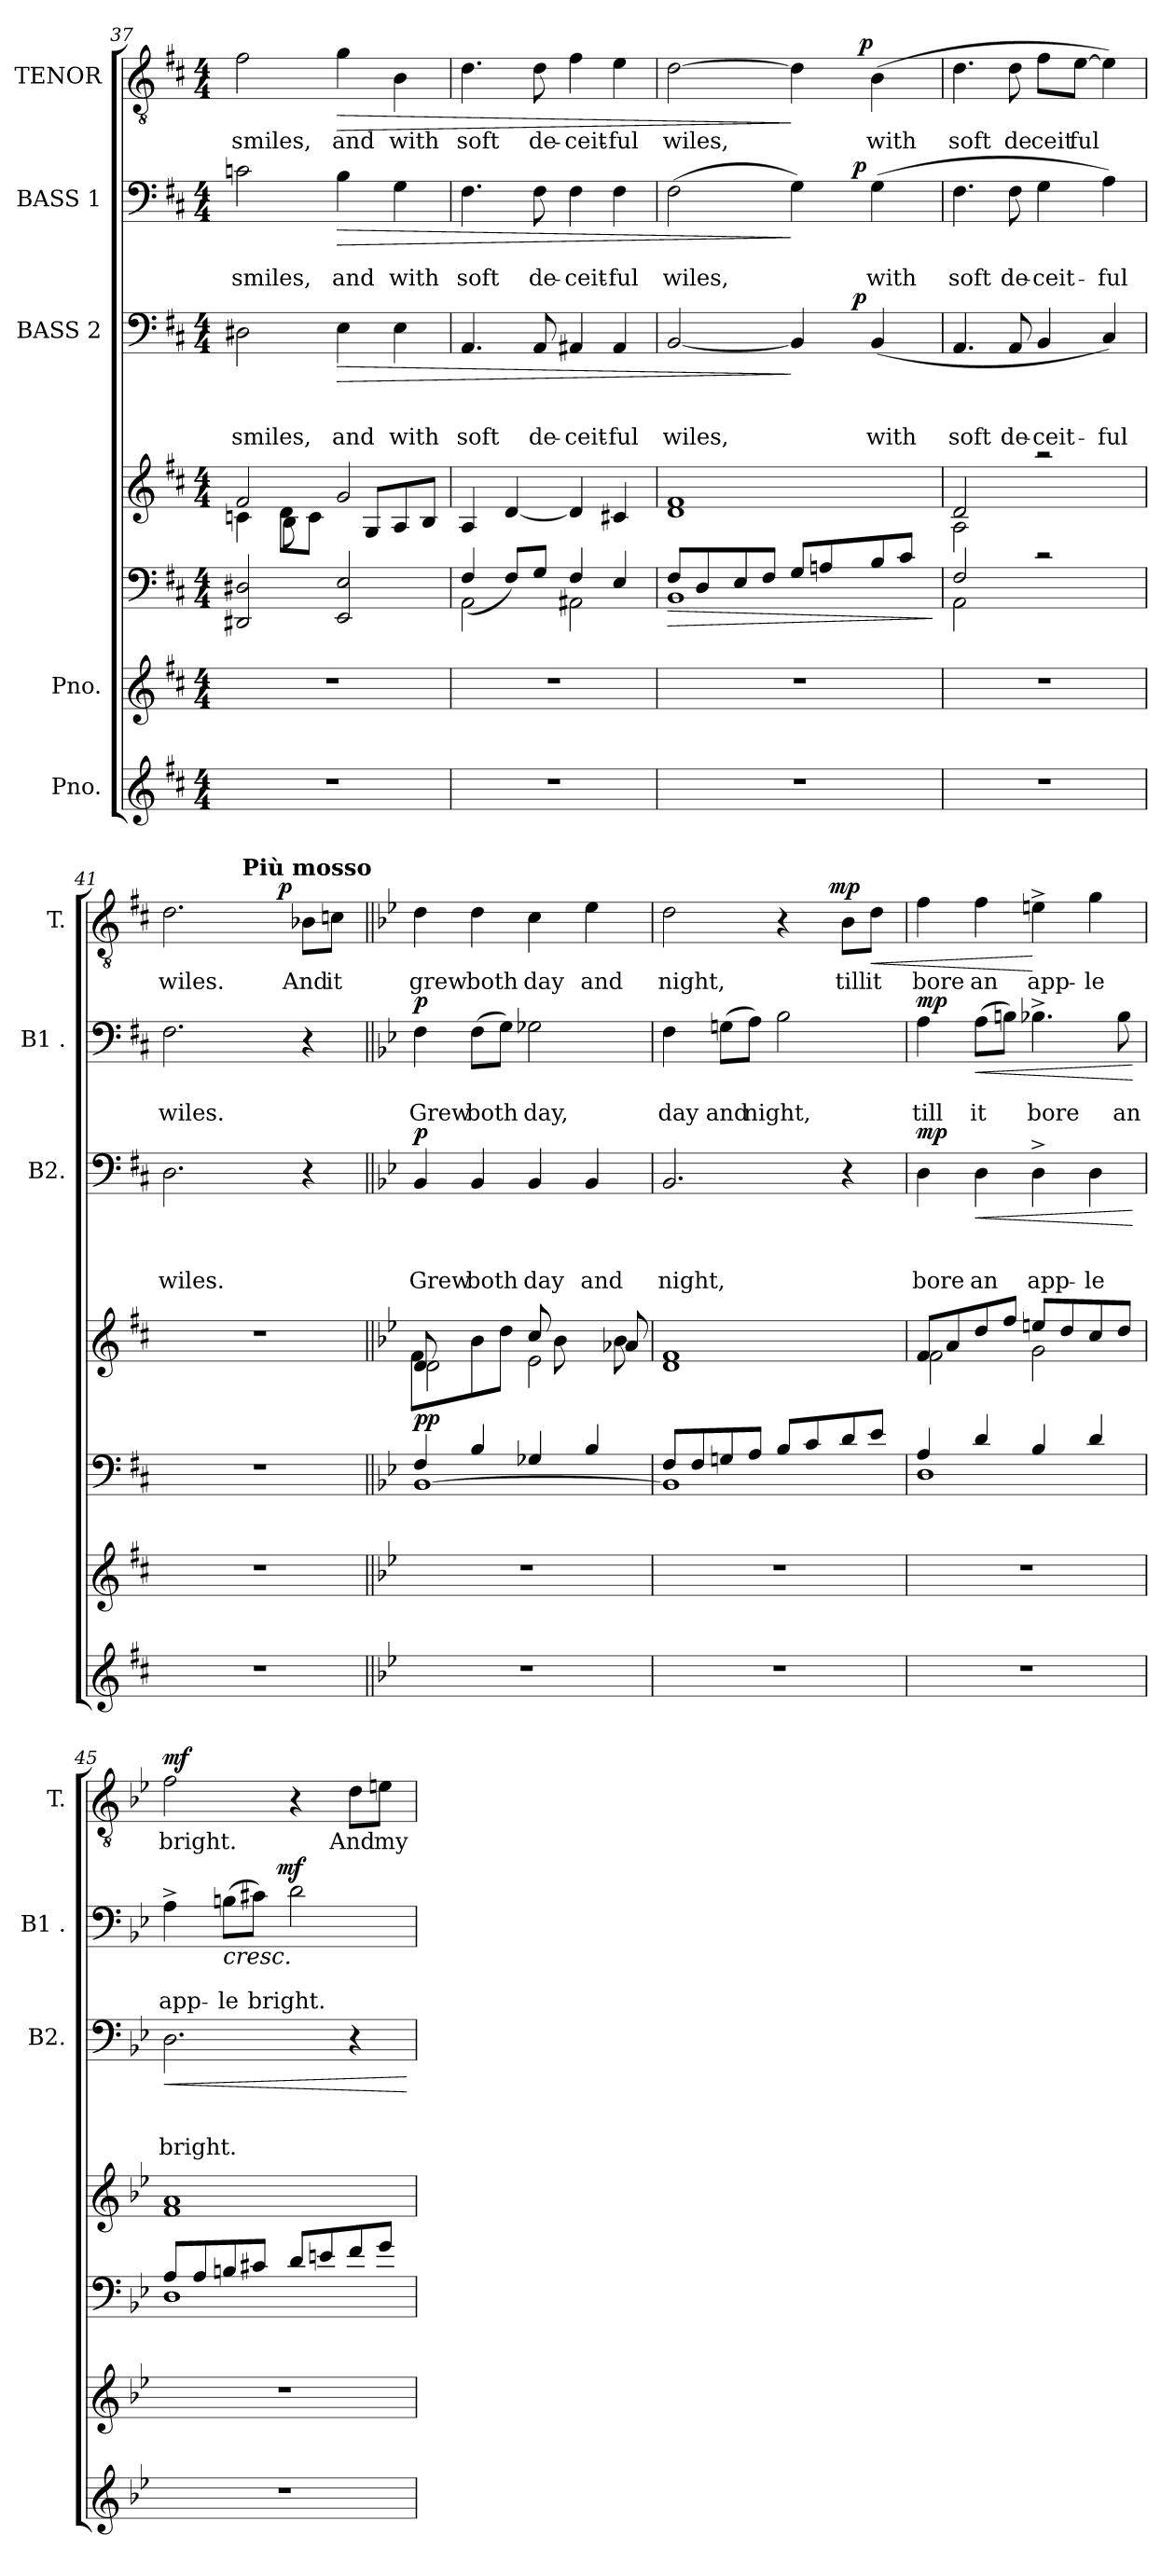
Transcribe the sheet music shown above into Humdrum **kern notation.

**kern	**kern	**kern	**dynam	**kern	**dynam	**kern	**text	**text	**text	**dynam	**kern	**text	**text	**dynam	**kern	**text	**dynam
*part7	*part6	*part5	*part5	*part4	*part4	*part3	*part3	*part3	*part3	*part3	*part2	*part2	*part2	*part2	*part1	*part1	*part1
*staff7	*staff6	*staff5	*staff5	*staff4	*staff4	*staff3	*staff3	*staff3	*staff3	*staff3	*staff2	*staff2	*staff2	*staff2	*staff1	*staff1	*staff1
*I"Pno.	*I"Pno.	*	*	*	*	*I"BASS 2	*	*	*	*	*I"BASS 1	*	*	*	*I"TENOR	*	*
*	*	*	*	*	*	*I'B2.	*	*	*	*	*I'B1 .	*	*	*	*I'T.	*	*
*clefG2	*clefG2	*clefF4	*	*clefG2	*	*clefF4	*	*	*	*	*clefF4	*	*	*	*clefGv2	*	*
*k[f#c#]	*k[f#c#]	*k[f#c#]	*	*k[f#c#]	*	*k[f#c#]	*	*	*	*	*k[f#c#]	*	*	*	*k[f#c#]	*	*
*D:	*D:	*D:	*	*D:	*	*D:	*	*	*	*	*D:	*	*	*	*D:	*	*
*M4/4	*M4/4	*M4/4	*	*M4/4	*	*M4/4	*	*	*	*	*M4/4	*	*	*	*M4/4	*	*
=37	=37	=37	=37	=37	=37	=37	=37	=37	=37	=37	=37	=37	=37	=37	=37	=37	=37
*	*	*	*	*^	*	*	*	*	*	*	*	*	*	*	*	*	*
*	*	*	*	*	*^	*	*	*	*	*	*	*	*	*	*	*	*	*
!	!	!	!	!	!	!	!	!	!	!	!LO:LY:b	!	!	!	!LO:LY:b	!	!	!LO:LY:b	!
1r	1r	2DD#X/ 2D#X/	.	2f#/	4cn\	4ryy	.	2D#X\	.	.	smiles,	.	2cn\	.	smiles,	.	2f#\	smiles,	.
.	.	.	.	.	8d\L	8B\	.	.	.	.	.	.	.	.	.	.	.	.	.
.	.	.	.	.	8c\J	4ryy	.	.	.	.	.	.	.	.	.	.	.	.	.
!	!	!	!	!	!	!	!	!	!	!	!LO:LY:b	!LO:HP:b	!	!	!LO:LY:b	!LO:HP:b	!	!LO:LY:b	!LO:HP:b
.	.	2EE/ 2E/	.	2ryy	2g/	.	.	4E\	.	.	and	>	4B\	.	and	>	4g\	and	>
.	.	.	.	.	.	8G/L	.	.	.	.	.	.	.	.	.	.	.	.	.
!	!	!	!	!	!	!	!	!	!	!	!LO:LY:b	!	!	!	!LO:LY:b	!	!	!LO:LY:b	!
.	.	.	.	.	.	8A/	.	4E\	.	.	with	.	4G\	.	with	.	4B\	with	.
.	.	.	.	.	.	8B/J	.	.	.	.	.	.	.	.	.	.	.	.	.
=38	=38	=38	=38	=38	=38	=38	=38	=38	=38	=38	=38	=38	=38	=38	=38	=38	=38	=38	=38
*	*	*^	*	*	*	*	*	*	*	*	*	*	*	*	*	*	*	*	*
!	!	!	!	!	!	!	!	!	!	!	!	!LO:LY:b	!	!	!	!LO:LY:b	!	!	!LO:LY:b	!
*	*	*	*	*	*v	*v	*v	*	*	*	*	*	*	*	*	*	*	*	*	*
1r	1r	2AA\	(4F#/	.	4A/	.	4.AA/	.	.	soft	.	4.F#\	.	soft	.	4.d\	soft	.
.	.	.	8F#/L)	.	[<4d/	.	.	.	.	.	.	.	.	.	.	.	.	.
!	!	!	!	!	!	!	!	!	!	!LO:LY:b	!	!	!	!LO:LY:b	!	!	!LO:LY:b	!
.	.	.	8G/J	.	.	.	8AA/	.	.	de-	.	8F#\	.	de-	.	8d\	de-	.
!	!	!	!	!	!	!	!	!	!	!LO:LY:b	!	!	!	!LO:LY:b	!	!	!LO:LY:b	!
.	.	4F#/	2AA#X\	.	4d/]	.	4AA#X/	.	.	-ceit-	.	4F#\	.	-ceit-	.	4f#\	-ceit-	.
!	!	!	!	!	!	!	!	!	!	!LO:LY:b:rj	!	!	!	!LO:LY:b:rj	!	!	!LO:LY:b:rj	!
.	.	4E/	.	.	4c#X/	.	4AA#/	.	.	-ful	.	4F#\	.	-ful	.	4e\	-ful	.
=39	=39	=39	=39	=39	=39	=39	=39	=39	=39	=39	=39	=39	=39	=39	=39	=39	=39	=39
!	!	!	!	!LO:HP:b	!	!	!	!	!	!LO:LY:b	!	!	!	!LO:LY:b	!	!	!LO:LY:b	!
*	*	*	*	*	*^	*	*^	*	*	*	*	*^	*	*	*	*^	*	*
1r	1r	1BB	8F#/L	>	1d 1f#	8.ryy	.	[<2BB/	3%2ryy	.	.	wiles,	.	(>2F#\	3%2ryy	.	wiles,	.	[>2d\	2ryy	wiles,	.
.	.	.	8D/	.	.	.	.	.	.	.	.	.	.	.	.	.	.	.	.	.	.	.
.	.	.	.	.	.	2ryy	.	.	.	.	.	.	.	.	.	.	.	.	.	.	.	.
.	.	.	8E/	.	.	.	.	.	.	.	.	.	.	.	.	.	.	.	.	.	.	.
.	.	.	8F#/J	.	.	.	.	.	.	.	.	.	.	.	.	.	.	.	.	.	.	.
.	.	.	8G/L	.	.	.	.	4BB/]	.	.	.	.	]	4G\)	.	.	.	]	4d\]	8..ryy	.	]
.	.	.	8An/	.	.	.	.	.	.	.	.	.	.	.	.	.	.	.	.	.	.	.
.	.	.	.	.	.	.	.	.	24ryy	.	.	.	.	.	24ryy	.	.	.	.	.	.	.
.	.	.	.	.	.	4ryy	.	.	.	.	.	.	.	.	.	.	.	.	.	.	.	.
!	!	!	!	!	!	!	!	!	!	!	!	!	!LO:DY:a	!	!	!	!	!LO:DY:a	!	!	!	!
.	.	.	.	.	.	.	.	.	6..ryy	.	.	.	p	.	6..ryy	.	.	p	.	.	.	.
!	!	!	!	!	!	!	!	!	!	!	!	!	!	!	!	!	!	!	!	!	!	!LO:DY:a
.	.	.	.	.	.	.	.	.	.	.	.	.	.	.	.	.	.	.	.	4ryy	.	p
!	!	!	!	!	!	!	!	!	!	!	!	!LO:LY:b	!	!	!	!	!LO:LY:b	!	!	!	!LO:LY:b	!
.	.	.	8B/	.	.	.	.	(4BB/	.	.	.	with	.	(>4G\	.	.	with	.	(>4B\	.	with	.
.	.	.	8c#/J	.	.	.	.	.	.	.	.	.	.	.	.	.	.	.	.	.	.	.
.	.	.	.	.	.	32ryy	.	.	.	.	.	.	.	.	.	.	.	.	.	.	.	.
.	.	.	.	.	.	32ryy	.	.	.	.	.	.	.	.	.	.	.	.	.	32ryy	.	.
*	*	*v	*v	*	*	*	*	*	*	*	*	*	*	*	*	*	*	*	*	*	*	*
*	*	*	*	*v	*v	*	*	*	*	*	*	*	*	*	*	*	*	*	*	*	*
.	.	.	]	.	.	.	.	.	.	.	.	.	.	.	.	.	.	.	.	.
=40	=40	=40	=40	=40	=40	=40	=40	=40	=40	=40	=40	=40	=40	=40	=40	=40	=40	=40	=40	=40
*	*	*^	*	*^	*	*	*	*	*	*	*	*	*	*	*	*	*	*	*	*
!	!	!	!	!	!	!	!	!	!	!	!	!LO:LY:b	!	!	!	!	!LO:LY:b	!	!	!	!LO:LY:b	!
*	*	*	*	*	*	*	*	*v	*v	*	*	*	*	*	*	*	*	*	*v	*v	*	*
*	*	*	*	*	*	*	*	*	*	*	*	*	*v	*v	*	*	*	*	*	*
1r	1r	2AA\	2F#/	.	2A\	2d/	.	4.AA/	.	.	soft	.	4.F#\	.	soft	.	4.d\	soft	.
!	!	!	!	!	!	!	!	!	!	!	!LO:LY:b	!	!	!	!LO:LY:b	!	!	!LO:LY:b	!
.	.	.	.	.	.	.	.	8AA/	.	.	de-	.	8F#\	.	de-	.	8d\	de	.
!	!	!	!	!	!	!	!	!	!	!	!LO:LY:b	!	!	!	!LO:LY:b	!	!	!LO:LY:b	!
.	.	2rc	2ryy	.	2raa	2ryy	.	4BB/	.	.	-ceit-	.	4G\	.	-ceit-	.	8f#\L	ceit	.
!	!	!	!	!	!	!	!	!	!	!	!	!	!	!	!	!	!	!LO:LY:b	!
.	.	.	.	.	.	.	.	.	.	.	.	.	.	.	.	.	[>8e\J	ful	.
!	!	!	!	!	!	!	!	!	!	!	!LO:LY:b	!	!	!	!LO:LY:b	!	!	!	!
.	.	.	.	.	.	.	.	4C#/)	.	.	-ful	.	4A\)	.	-ful	.	4e\])	.	.
*	*	*v	*v	*	*	*	*	*	*	*	*	*	*	*	*	*	*	*	*
*	*	*	*	*v	*v	*	*	*	*	*	*	*	*	*	*	*	*	*
!!LO:LB:g=z
=41	=41	=41	=41	=41	=41	=41	=41	=41	=41	=41	=41	=41	=41	=41	=41	=41	=41
!	!	!	!	!	!	!	!	!	!LO:LY:b	!	!	!	!LO:LY:b	!	!	!LO:LY:b	!
*	*	*	*	*	*	*	*	*	*	*	*	*	*	*	*^	*	*
*	*	*	*	*	*	*	*	*	*	*	*	*	*	*	*	*^	*	*
1r	1r	1r	.	1r	.	2.D\	.	.	wiles.	.	2.F#\	.	wiles.	.	2.d\	2ryy	2ryy	wiles.	.
.	.	.	.	.	.	.	.	.	.	.	.	.	.	.	.	8ryy	32ryy	.	.
!	!	!	!	!	!	!	!	!	!	!	!	!	!	!	!	!	!LO:TX:a:B:t=Più mosso	!	!
.	.	.	.	.	.	.	.	.	.	.	.	.	.	.	.	.	4...ryy	.	.
.	.	.	.	.	.	.	.	.	.	.	.	.	.	.	.	32ryy	.	.	.
!	!	!	!	!	!	!	!	!	!	!	!	!	!	!	!	!	!	!	!LO:DY:a
.	.	.	.	.	.	.	.	.	.	.	.	.	.	.	.	4ryy	.	.	p
!	!	!	!	!	!	!	!	!	!	!	!	!	!	!	!	!	!	!LO:LY:b	!
.	.	.	.	.	.	4r	.	.	.	.	4r	.	.	.	8B-X\L	.	.	And	.
!	!	!	!	!	!	!	!	!	!	!	!	!	!	!	!	!	!	!LO:LY:b	!
.	.	.	.	.	.	.	.	.	.	.	.	.	.	.	8cn\J	.	.	it	.
.	.	.	.	.	.	.	.	.	.	.	.	.	.	.	.	16.ryy	.	.	.
*	*	*	*	*	*	*	*	*	*	*	*	*	*	*	*v	*v	*v	*	*
=42||	=42||	=42||	=42||	=42||	=42||	=42||	=42||	=42||	=42||	=42||	=42||	=42||	=42||	=42||	=42||	=42||	=42||
*k[b-e-]	*k[b-e-]	*k[b-e-]	*	*k[b-e-]	*	*k[b-e-]	*	*	*	*	*k[b-e-]	*	*	*	*k[b-e-]	*	*
*B-:	*B-:	*B-:	*	*B-:	*	*B-:	*	*	*	*	*B-:	*	*	*	*B-:	*	*
*	*	*^	*	*^	*	*	*	*	*	*	*	*	*	*	*^	*	*
*	*	*	*	*	*	*^	*	*	*	*	*	*	*	*	*	*	*	*^	*	*
*	*	*	*	*	*	*	*^	*	*	*	*	*	*	*	*	*	*	*	*	*	*	*
!	!	!	!	!	!	!	!	!	!	!	!	!	!	!	!	!	!	!	!LO:TX:a:B:t=B	!	!	!	!
!	!	!	!	!	!	!	!	!	!LO:DY:b	!	!	!	!LO:LY:b	!LO:DY:a	!	!	!LO:LY:b	!LO:DY:a	!	!	!	!LO:LY:b	!
*	*	*	*	*	*	*	*	*	*	*	*	*	*	*	*	*	*	*	*v	*v	*v	*	*
1r	1r	[<1BB-	4F/	.	8d/	8f\L	2d\	2ryy	pp	4BB-/	.	.	Grew	p	4F\	.	Grew	p	4d\	grew	.
.	.	.	.	.	2..ryy	8ryy	.	.	.	.	.	.	.	.	.	.	.	.	.	.	.
!	!	!	!	!	!	!	!	!	!	!	!	!	!LO:LY:b	!	!	!	!LO:LY:b	!	!	!LO:LY:b	!
.	.	.	4B-/	.	.	8b-\	.	.	.	4BB-/	.	.	both	.	(>8F\L	.	both	.	4d\	both	.
.	.	.	.	.	.	8dd\J	.	.	.	.	.	.	.	.	8G\J)	.	.	.	.	.	.
!	!	!	!	!	!	!	!	!	!	!	!	!	!LO:LY:b	!	!	!	!LO:LY:b	!	!	!LO:LY:b	!
.	.	.	4G-X/	.	.	8cc/	2e-\	8b-\	.	4BB-/	.	.	day	.	2G-X\	.	day,	.	4c\	day	.
.	.	.	.	.	.	4ryy	.	4ryy	.	.	.	.	.	.	.	.	.	.	.	.	.
!	!	!	!	!	!	!	!	!	!	!	!	!	!LO:LY:b	!	!	!	!	!	!	!LO:LY:b	!
.	.	.	4B-/	.	.	.	.	.	.	4BB-/	.	.	and	.	.	.	.	.	4e-\	and	.
.	.	.	.	.	.	8b-\	.	8a-X/	.	.	.	.	.	.	.	.	.	.	.	.	.
=43	=43	=43	=43	=43	=43	=43	=43	=43	=43	=43	=43	=43	=43	=43	=43	=43	=43	=43	=43	=43	=43
!	!	!	!	!	!	!	!	!	!	!	!	!	!LO:LY:b	!	!	!	!LO:LY:b	!	!	!LO:LY:b	!
*	*	*	*	*	*v	*v	*v	*v	*	*	*	*	*	*	*	*	*	*	*^	*	*
1r	1r	1BB-]	8F/L	.	1d 1f	.	2.BB-/	.	.	night,	.	4F\	.	day	.	2d\	2ryy	night,	.
.	.	.	8F/	.	.	.	.	.	.	.	.	.	.	.	.	.	.	.	.
!	!	!	!	!	!	!	!	!	!	!	!	!	!	!LO:LY:b	!	!	!	!	!
.	.	.	8Gn/	.	.	.	.	.	.	.	.	(>8Gn\L	.	and	.	.	.	.	.
!	!	!	!	!	!	!	!	!	!	!	!	!	!	!LO:LY:b	!	!	!	!	!
.	.	.	8A/J	.	.	.	.	.	.	.	.	8A\J)	.	night,	.	.	.	.	.
.	.	.	8B-/L	.	.	.	.	.	.	.	.	2B-\	.	.	.	4r	8..ryy	.	.
.	.	.	8c/	.	.	.	.	.	.	.	.	.	.	.	.	.	.	.	.
!	!	!	!	!	!	!	!	!	!	!	!	!	!	!	!	!	!	!	!LO:DY:a
.	.	.	.	.	.	.	.	.	.	.	.	.	.	.	.	.	4ryy	.	mp
!	!	!	!	!	!	!	!	!	!	!	!	!	!	!	!	!	!	!LO:LY:b	!
.	.	.	8d/	.	.	.	4r	.	.	.	.	.	.	.	.	8B-\L	.	till	.
!	!	!	!	!	!	!	!	!	!	!	!	!	!	!	!	!	!	!LO:LY:b	!LO:HP:b
.	.	.	8e-/J	.	.	.	.	.	.	.	.	.	.	.	.	8d\J	.	it	<
.	.	.	.	.	.	.	.	.	.	.	.	.	.	.	.	.	32ryy	.	.
=44	=44	=44	=44	=44	=44	=44	=44	=44	=44	=44	=44	=44	=44	=44	=44	=44	=44	=44	=44
*	*	*	*	*	*^	*	*	*	*	*	*	*	*	*	*	*	*	*	*
!	!	!	!	!	!	!	!	!	!	!	!LO:LY:b	!LO:DY:a	!	!	!LO:LY:b	!LO:DY:a	!	!	!LO:LY:b	!
*	*	*	*	*	*	*	*	*	*	*	*	*	*	*	*	*	*v	*v	*	*
1r	1r	1D	4A/	.	8f/L	2f\	.	4D\	.	.	bore	mp	4A\	.	till	mp	4f\	bore	.
.	.	.	.	.	8a/	.	.	.	.	.	.	.	.	.	.	.	.	.	.
!	!	!	!	!	!	!	!	!	!	!	!LO:LY:b	!LO:HP:b	!	!	!LO:LY:b	!LO:HP:b	!	!LO:LY:b	!
.	.	.	4d/	.	8dd/	.	.	4D\	.	.	an	<	(>8A\L	.	it	<	4f\	an	.
.	.	.	.	.	8ff/J	.	.	.	.	.	.	.	8Bn\J)	.	.	.	.	.	.
!	!	!	!	!	!	!	!	!	!	!	!LO:LY:b	!	!	!	!LO:LY:b	!	!	!LO:LY:b	!
.	.	.	4B-/	.	8een/L	2g\	.	4D^>\	.	.	app-	.	4.B-X^>\	.	bore	.	4en^>\	app-	[
.	.	.	.	.	8dd/	.	.	.	.	.	.	.	.	.	.	.	.	.	.
!	!	!	!	!	!	!	!	!	!	!	!LO:LY:b	!	!	!	!	!	!	!LO:LY:b	!
.	.	.	4d/	.	8cc/	.	.	4D\	.	.	-le	.	.	.	.	.	4g\	-le	.
!	!	!	!	!	!	!	!	!	!	!	!	!	!	!	!LO:LY:b	!	!	!	!
.	.	.	.	.	8dd/J	.	.	.	.	.	.	.	8B-\	.	an	.	.	.	.
*	*	*v	*v	*	*	*	*	*	*	*	*	*	*	*	*	*	*	*	*
*	*	*	*	*v	*v	*	*	*	*	*	*	*	*	*	*	*	*	*
.	.	.	.	.	.	.	.	.	.	[	.	.	.	[	.	.	.
!!LO:PB:g=z
=45	=45	=45	=45	=45	=45	=45	=45	=45	=45	=45	=45	=45	=45	=45	=45	=45	=45
*	*	*^	*	*	*	*	*	*	*	*	*	*	*	*	*	*	*
!	!	!	!	!	!	!	!	!	!	!LO:LY:b	!LO:HP:b	!	!	!LO:LY:b	!	!	!LO:LY:b	!LO:DY:a
*	*	*	*	*	*	*	*	*	*	*	*	*^	*	*	*	*	*	*
1r	1r	1D	8A/L	.	1f 1a	.	2.D\	.	.	bright.	<	4A^>\	4...ryy	.	app-	.	2f\	bright.	mf
.	.	.	8A/	.	.	.	.	.	.	.	.	.	.	.	.	.	.	.	.
!	!	!	!	!	!	!	!	!	!	!	!	!	!	!	!LO:LY:b	!LO:HP:b	!	!	!
.	.	.	8Bn/	.	.	.	.	.	.	.	.	(>8Bn\L	.	.	-le	<	.	.	.
!	!	!	!	!	!	!	!	!	!	!	!	!	!	!	!LO:LY:b	!	!	!	!
.	.	.	8c#X/J	.	.	.	.	.	.	.	.	8c#X\J)	.	.	bright.	.	.	.	.
!	!	!	!	!	!	!	!	!	!	!	!	!	!	!	!	!LO:DY:a	!	!	!
.	.	.	.	.	.	.	.	.	.	.	.	.	2ryy	.	.	mf	.	.	.
.	.	.	8d/L	.	.	.	.	.	.	.	.	2d\	.	.	.	[	4r	.	.
.	.	.	8en/	.	.	.	.	.	.	.	.	.	.	.	.	.	.	.	.
!	!	!	!	!	!	!	!	!	!	!	!	!	!	!	!	!	!	!LO:LY:b	!
.	.	.	8f/	.	.	.	4r	.	.	.	.	.	.	.	.	.	8d\L	And	.
!	!	!	!	!	!	!	!	!	!	!	!	!	!	!	!	!	!	!LO:LY:b	!
.	.	.	8g/J	.	.	.	.	.	.	.	.	.	.	.	.	.	8en\J	my	.
.	.	.	.	.	.	.	.	.	.	.	.	.	32ryy	.	.	.	.	.	.
*	*	*v	*v	*	*	*	*	*	*	*	*	*	*	*	*	*	*	*	*
.	.	.	.	.	.	.	.	.	.	[	.	.	.	.	.	.	.	.
*	*	*	*	*	*	*	*	*	*	*	*v	*v	*	*	*	*	*	*
=	=	=	=	=	=	=	=	=	=	=	=	=	=	=	=	=	=
*-	*-	*-	*-	*-	*-	*-	*-	*-	*-	*-	*-	*-	*-	*-	*-	*-	*-
